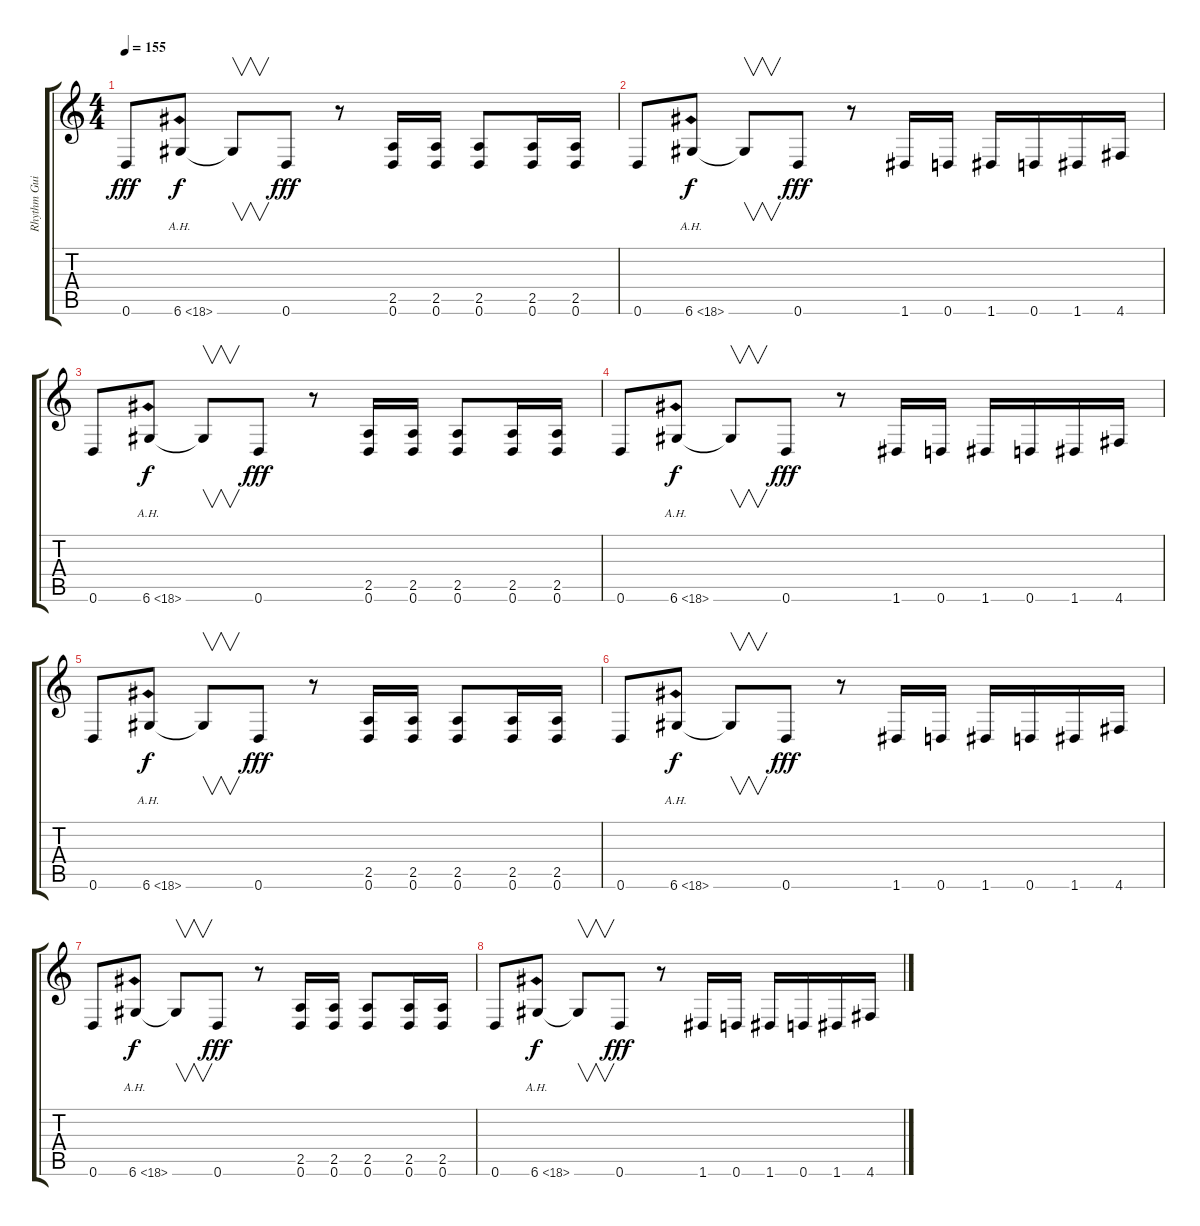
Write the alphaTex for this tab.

\track ("Rhythm Guitar" "Rhythm Gui") {instrument overdrivenguitar}
\staff {score tabs}
\tuning (D4 A3 F3 C3 G2 D2) {hide}
\ts (4 4)
\tempo 155
\clef g2
\ks c
0.6.8{dy fff} 6.6{ah 12}.8{dy f} 6.6{t}.8{v} 0.6.8{dy fff} r.8 (2.5 0.6).16 (2.5 0.6).16 (2.5 0.6).8 (2.5 0.6).16 (2.5 0.6).16 |
0.6.8 6.6{ah 12}.8{dy f} 6.6{t}.8{v} 0.6.8{dy fff} r.8 1.6.16 0.6.16 1.6.16 0.6.16 1.6.16 4.6.16 |
0.6.8 6.6{ah 12}.8{dy f} 6.6{t}.8{v} 0.6.8{dy fff} r.8 (2.5 0.6).16 (2.5 0.6).16 (2.5 0.6).8 (2.5 0.6).16 (2.5 0.6).16 |
0.6.8 6.6{ah 12}.8{dy f} 6.6{t}.8{v} 0.6.8{dy fff} r.8 1.6.16 0.6.16 1.6.16 0.6.16 1.6.16 4.6.16 |
0.6.8 6.6{ah 12}.8{dy f} 6.6{t}.8{v} 0.6.8{dy fff} r.8 (2.5 0.6).16 (2.5 0.6).16 (2.5 0.6).8 (2.5 0.6).16 (2.5 0.6).16 |
0.6.8 6.6{ah 12}.8{dy f} 6.6{t}.8{v} 0.6.8{dy fff} r.8 1.6.16 0.6.16 1.6.16 0.6.16 1.6.16 4.6.16 |
0.6.8 6.6{ah 12}.8{dy f} 6.6{t}.8{v} 0.6.8{dy fff} r.8 (2.5 0.6).16 (2.5 0.6).16 (2.5 0.6).8 (2.5 0.6).16 (2.5 0.6).16 |
0.6.8 6.6{ah 12}.8{dy f} 6.6{t}.8{v} 0.6.8{dy fff} r.8 1.6.16 0.6.16 1.6.16 0.6.16 1.6.16 4.6.16
